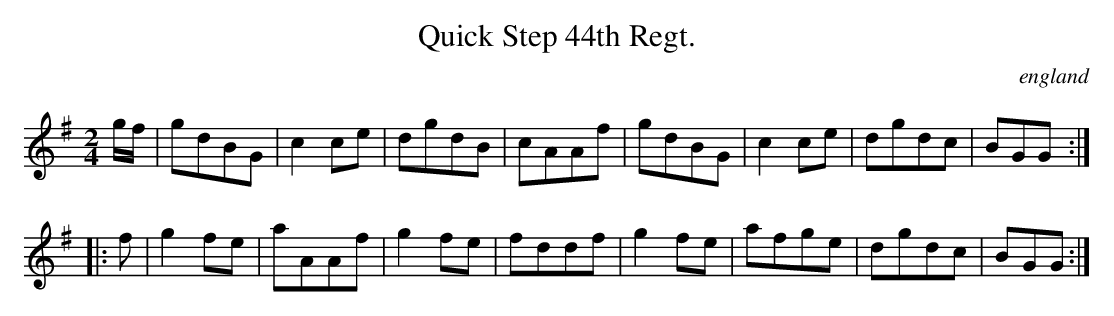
X:1
T:Quick Step 44th Regt.
O:england
M:2/4
L:1/8
K:G
g/f/|\
gdBG| c2ce| dgdB| cAAf| gdBG| c2ce| dgdc| BGG::
f|\
g2fe| aAAf| g2fe| fddf| g2fe| afge| dgdc| BGG:|
